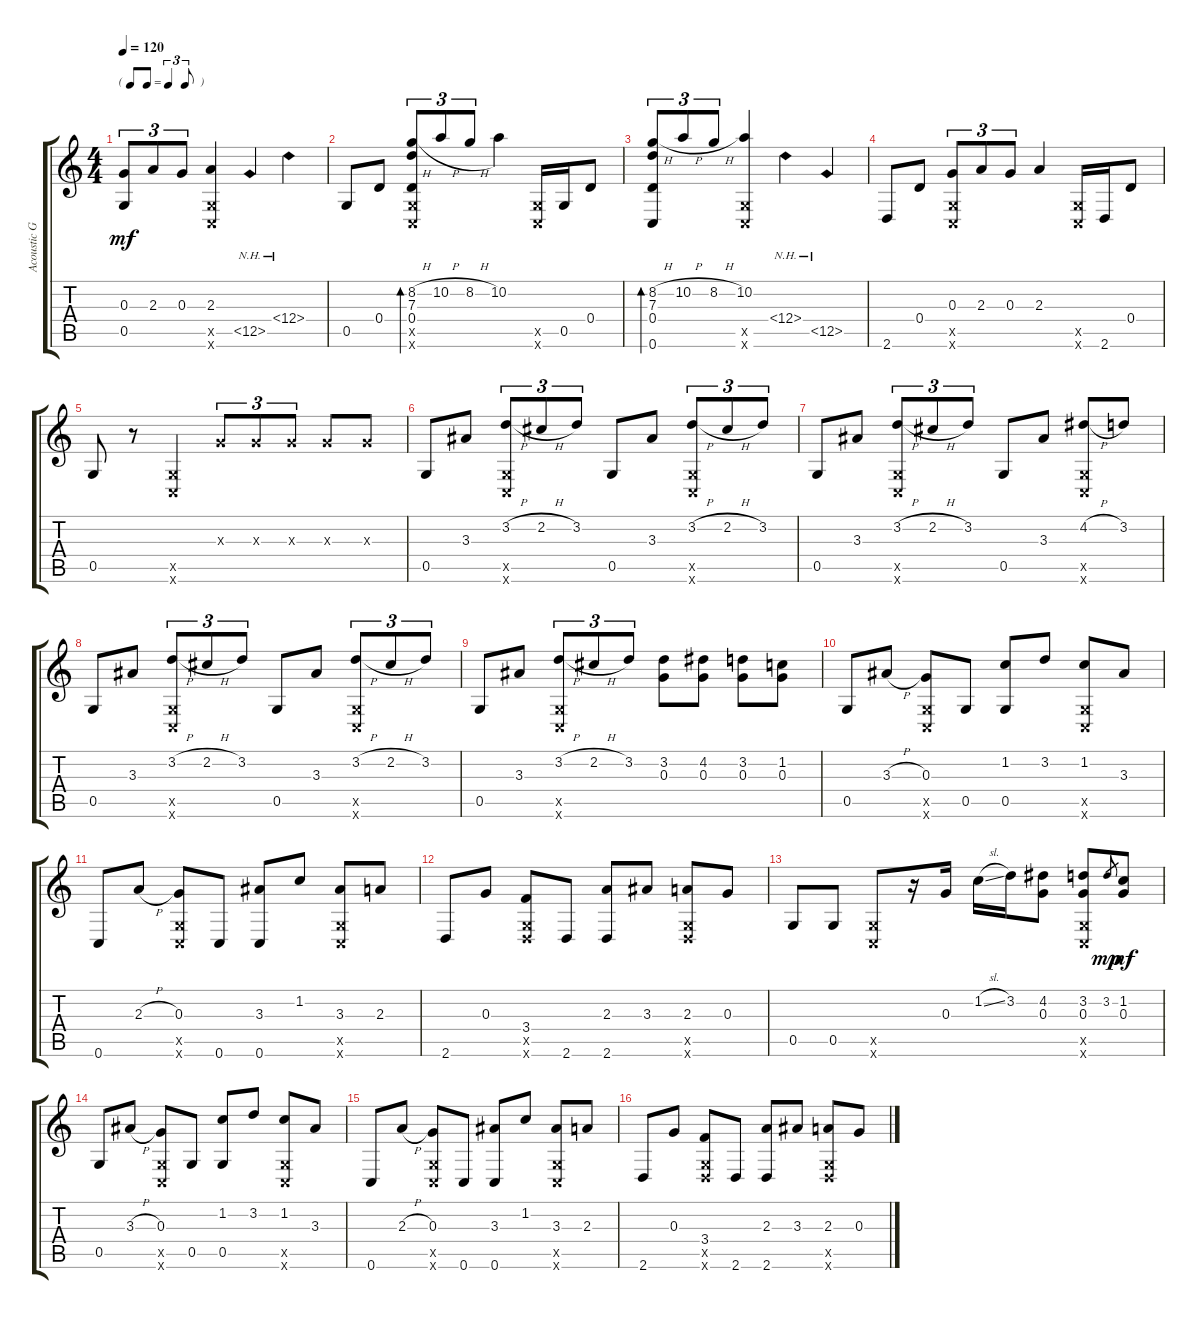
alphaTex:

\track ("Acoustic Guitar (Steel)" "Acoustic G") {instrument acousticguitarsteel}
\staff {score tabs}
\tuning (E4 B3 G3 D3 G2 C2) {hide}
\ts (4 4)
\tf triplet8th
\tempo 120
\clef g2
\ks c
(0.3 0.5).8{tu (3 2) dy mf} 2.3.8{tu (3 2)} 0.3.8{tu (3 2)} (2.3 0.5{x} 0.6{x}).4 12.5{nh}.4 12.4{nh}.4 |
0.5.8 0.4.8 (8.2{h} 7.3 0.4 0.5{x} 0.6{x}).8{tu (3 2) bd 60} 10.2{h}.8{tu (3 2)} 8.2{h}.8{tu (3 2)} 10.2.4 (0.5{x} 0.6{x}).16 0.5.16 0.4.8 |
(8.2{h} 7.3 0.4 0.6).8{tu (3 2) bd 60} 10.2{h}.8{tu (3 2)} 8.2{h}.8{tu (3 2)} (10.2 0.5{x} 0.6{x}).4 12.4{nh}.4 12.5{nh}.4 |
2.6.8 0.4.8 (0.3 0.5{x} 0.6{x}).8{tu (3 2)} 2.3.8{tu (3 2)} 0.3.8{tu (3 2)} 2.3.4 (0.5{x} 0.6{x}).16 2.6.16 0.4.8 |
0.5.8 r.8 (0.5{x} 0.6{x}).4 0.3{x}.8{tu (3 2)} 0.3{x}.8{tu (3 2)} 0.3{x}.8{tu (3 2)} 0.3{x}.8 0.3{x}.8 |
0.5.8 3.3.8 (3.2{h} 0.5{x} 0.6{x}).8{tu (3 2)} 2.2{h}.8{tu (3 2)} 3.2.8{tu (3 2)} 0.5.8 3.3.8 (3.2{h} 0.5{x} 0.6{x}).8{tu (3 2)} 2.2{h}.8{tu (3 2)} 3.2.8{tu (3 2)} |
0.5.8 3.3.8 (3.2{h} 0.5{x} 0.6{x}).8{tu (3 2)} 2.2{h}.8{tu (3 2)} 3.2.8{tu (3 2)} 0.5.8 3.3.8 (4.2{h} 0.5{x} 0.6{x}).8 3.2.8 |
0.5.8 3.3.8 (3.2{h} 0.5{x} 0.6{x}).8{tu (3 2)} 2.2{h}.8{tu (3 2)} 3.2.8{tu (3 2)} 0.5.8 3.3.8 (3.2{h} 0.5{x} 0.6{x}).8{tu (3 2)} 2.2{h}.8{tu (3 2)} 3.2.8{tu (3 2)} |
0.5.8 3.3.8 (3.2{h} 0.5{x} 0.6{x}).8{tu (3 2)} 2.2{h}.8{tu (3 2)} 3.2.8{tu (3 2)} (3.2 0.3).8 (4.2 0.3).8 (3.2 0.3).8 (1.2 0.3).8 |
0.5.8 3.3{h}.8 (0.3 0.5{x} 0.6{x}).8 0.5.8 (1.2 0.5).8 3.2.8 (1.2 0.5{x} 0.6{x}).8 3.3.8 |
0.6.8 2.3{h}.8 (0.3 0.5{x} 0.6{x}).8 0.6.8 (3.3 0.6).8 1.2.8 (3.3 0.5{x} 0.6{x}).8 2.3.8 |
2.6.8 0.3.8 (3.4 0.5{x} 2.6{x}).8 2.6.8 (2.3 2.6).8 3.3.8 (2.3 0.5{x} 2.6{x}).8 0.3.8 |
0.5.8 0.5.8 (0.5{x} 0.6{x}).8 r.16 0.3.16 1.2{sl}.16 3.2.16 (4.2 0.3).8 (3.2 0.3 0.5{x} 0.6{x}).8 3.2.8{gr dy mp} (1.2 0.3).8{dy mf} |
0.5.8 3.3{h}.8 (0.3 0.5{x} 0.6{x}).8 0.5.8 (1.2 0.5).8 3.2.8 (1.2 0.5{x} 0.6{x}).8 3.3.8 |
0.6.8 2.3{h}.8 (0.3 0.5{x} 0.6{x}).8 0.6.8 (3.3 0.6).8 1.2.8 (3.3 0.5{x} 0.6{x}).8 2.3.8 |
2.6.8 0.3.8 (3.4 0.5{x} 2.6{x}).8 2.6.8 (2.3 2.6).8 3.3.8 (2.3 0.5{x} 2.6{x}).8 0.3.8
